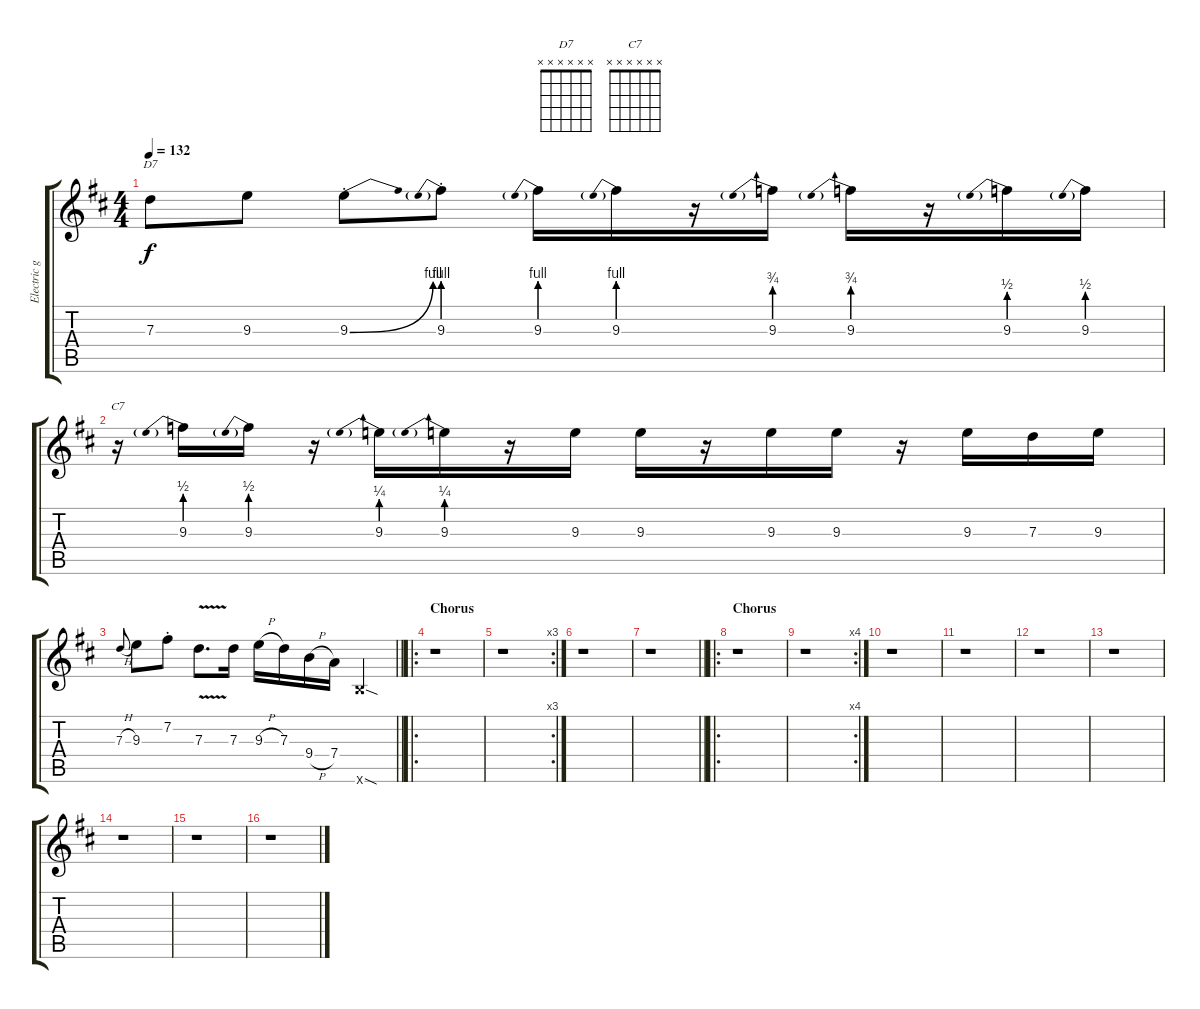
\track ("Electric guitar: solo w/ Wah" "Electric g") {instrument overdrivenguitar}
\staff {score tabs}
\tuning (E4 B3 G3 D3 A2 E2) {hide}
\chord ("D7" x x x x x x)
\chord ("C7" x x x x x x)
\ts (4 4)
\tempo 132
\clef g2
\ks d
7.3.8{ch "D7" dy f} 9.3.8 9.3{be (bend 0 0 60 4) st}.8 9.3{be (prebend 0 4 60 4) st}.8 9.3{be (prebend 0 4 60 4)}.16 9.3{be (prebend 0 4 60 4)}.16 r.16 9.3{be (prebend 0 3 60 3)}.16 9.3{be (prebend 0 3 60 3)}.16 r.16 9.3{be (prebend 0 2 60 2)}.16 9.3{be (prebend 0 2 60 2)}.16 |
r.16{ch "C7"} 9.3{be (prebend 0 2 60 2)}.16 9.3{be (prebend 0 2 60 2)}.16 r.16 9.3{be (prebend 0 1 60 1)}.16 9.3{be (prebend 0 1 60 1)}.16 r.16 9.3.16 9.3.16 r.16 9.3.16 9.3.16 r.16 9.3.16 7.3.16 9.3.16 |
\barLineRight lightlight
7.3{h}.8{gr onbeat} 9.3.8 7.2{st}.8 7.3{v}.8{d} 7.3.16 9.3{h}.16 7.3.16 9.4{h}.16 7.4.16 7.6{sod x}.4 |
\ro
\section ("" "Chorus")
r.1 |
\rc 3
r.1 |
r.1 |
\barLineRight lightlight
r.1 |
\ro
\section ("" "Chorus")
r.1 |
\rc 4
r.1 |
r.1 |
r.1 |
r.1 |
r.1 |
r.1 |
r.1 |
r.1
